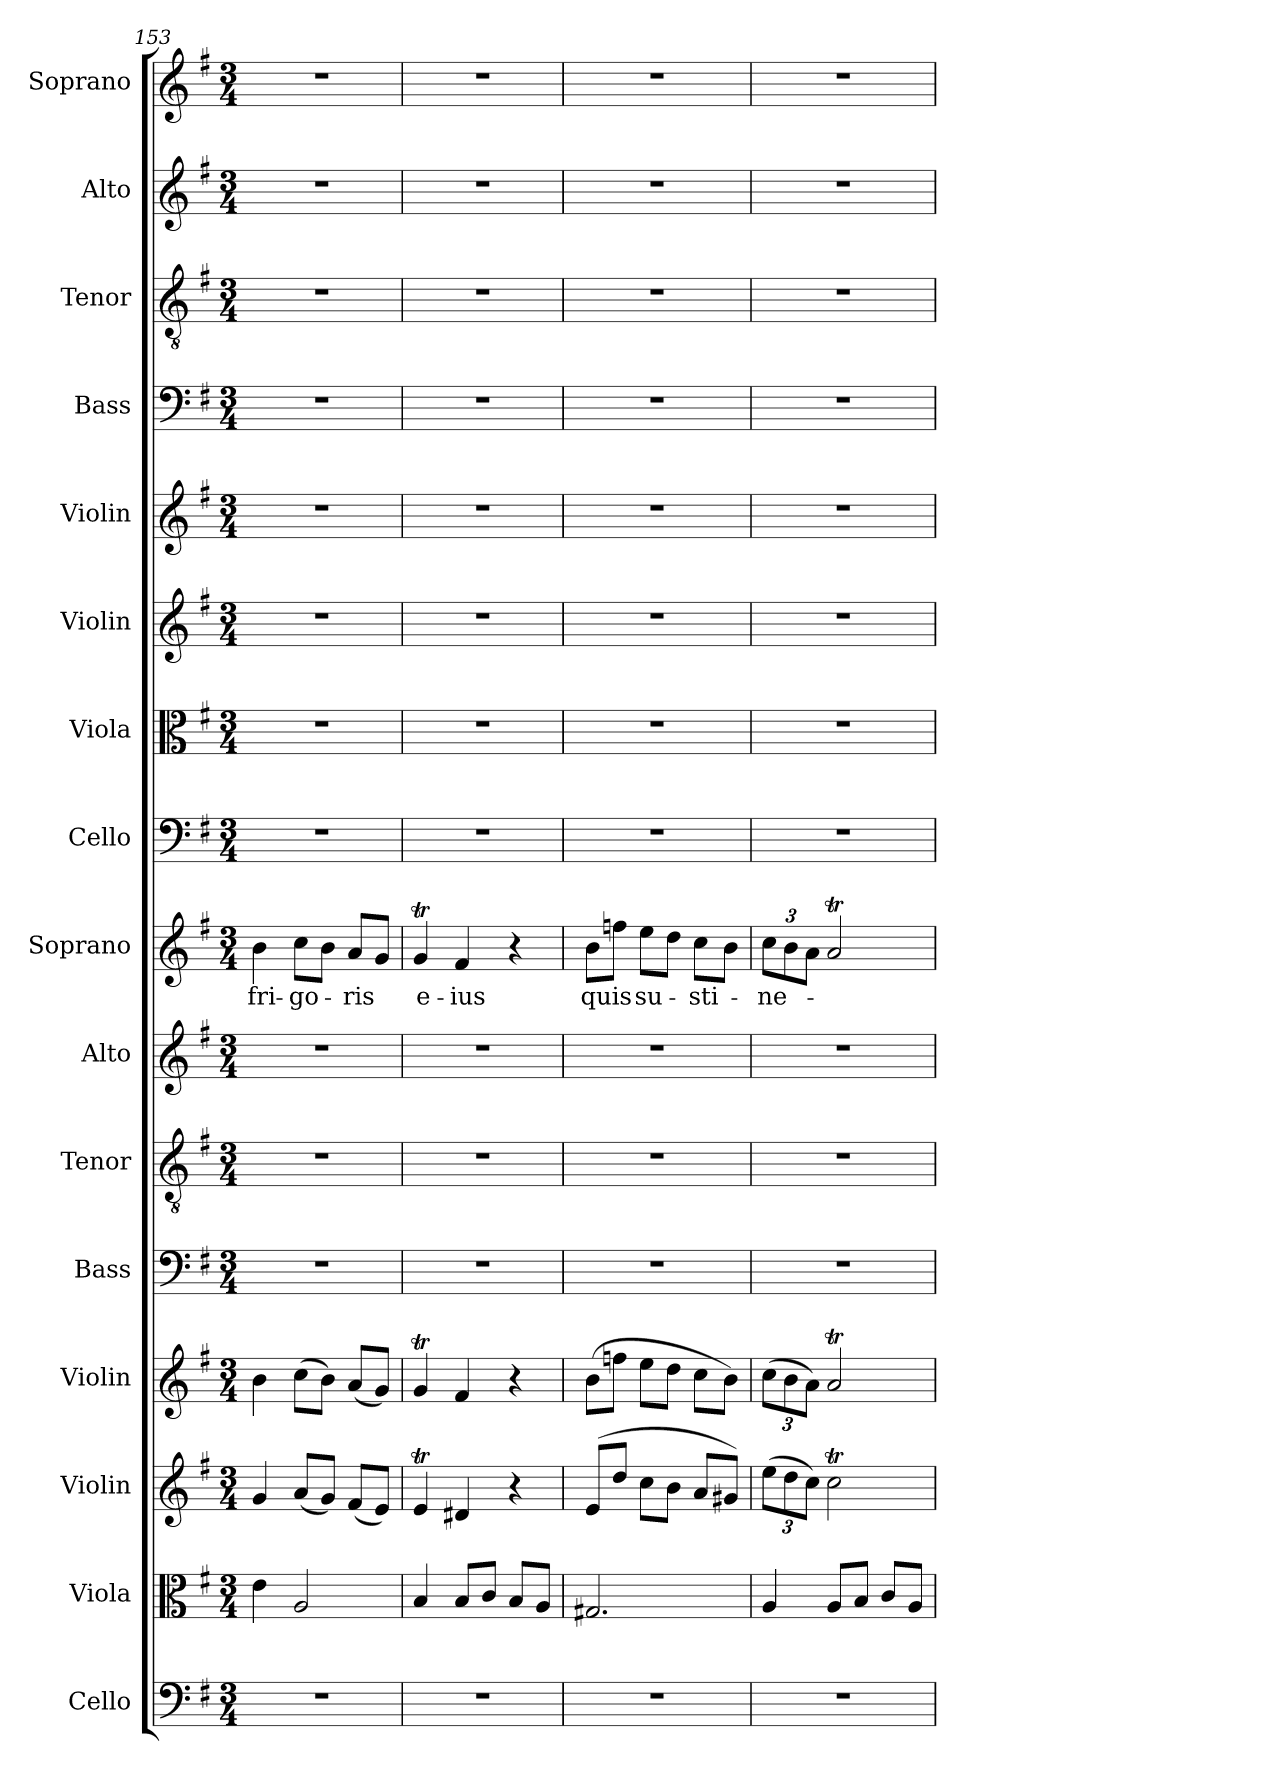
**kern	**kern	**kern	**kern	**kern	**kern	**kern	**kern	**text	**kern	**kern	**kern	**kern	**kern	**kern	**kern	**kern
*part16	*part15	*part14	*part13	*part12	*part11	*part10	*part9	*part9	*part8	*part7	*part6	*part5	*part4	*part3	*part2	*part1
*staff16	*staff15	*staff14	*staff13	*staff12	*staff11	*staff10	*staff9	*staff9	*staff8	*staff7	*staff6	*staff5	*staff4	*staff3	*staff2	*staff1
*I"Cello	*I"Viola	*I"Violin	*I"Violin	*I"Bass	*I"Tenor	*I"Alto	*I"Soprano	*	*I"Cello	*I"Viola	*I"Violin	*I"Violin	*I"Bass	*I"Tenor	*I"Alto	*I"Soprano
*	*I'Vla.	*I'Vln.	*I'Vln.	*I'B	*I'T	*I'A	*I'S	*	*	*I'Vla.	*I'Vln.	*I'Vln.	*I'B	*I'T	*I'A	*I'S
!!LO:LB:g=z
*clefF4	*clefC3	*clefG2	*clefG2	*clefF4	*clefGv2	*clefG2	*clefG2	*	*clefF4	*clefC3	*clefG2	*clefG2	*clefF4	*clefGv2	*clefG2	*clefG2
*k[f#]	*k[f#]	*k[f#]	*k[f#]	*k[f#]	*k[f#]	*k[f#]	*k[f#]	*	*k[f#]	*k[f#]	*k[f#]	*k[f#]	*k[f#]	*k[f#]	*k[f#]	*k[f#]
*e:	*e:	*e:	*e:	*e:	*e:	*e:	*e:	*	*e:	*e:	*e:	*e:	*e:	*e:	*e:	*e:
*M3/4	*M3/4	*M3/4	*M3/4	*M3/4	*M3/4	*M3/4	*M3/4	*	*M3/4	*M3/4	*M3/4	*M3/4	*M3/4	*M3/4	*M3/4	*M3/4
=153	=153	=153	=153	=153	=153	=153	=153	=153	=153	=153	=153	=153	=153	=153	=153	=153
!	!	!	!	!	!	!	!	!LO:LY:b	!	!	!	!	!	!	!	!
2.r	4e\	4g/	4b\	2.r	2.r	2.r	4b\	fri-	2.r	2.r	2.r	2.r	2.r	2.r	2.r	2.r
!	!	!	!	!	!	!	!	!LO:LY:b	!	!	!	!	!	!	!	!
.	2A/	(<8a/L	(>8cc\L	.	.	.	8cc\L	-go-	.	.	.	.	.	.	.	.
.	.	8g/J)	8b\J)	.	.	.	8b\J	.	.	.	.	.	.	.	.	.
!	!	!	!	!	!	!	!	!LO:LY:b	!	!	!	!	!	!	!	!
.	.	(<8f#/L	(<8a/L	.	.	.	8a/L	-ris	.	.	.	.	.	.	.	.
.	.	8e/J)	8g/J)	.	.	.	8g/J	.	.	.	.	.	.	.	.	.
=154	=154	=154	=154	=154	=154	=154	=154	=154	=154	=154	=154	=154	=154	=154	=154	=154
!	!	!	!	!	!	!	!	!LO:LY:b	!	!	!	!	!	!	!	!
2.r	4B/	4eT/	4gT/	2.r	2.r	2.r	4gT/	e-	2.r	2.r	2.r	2.r	2.r	2.r	2.r	2.r
!	!	!	!	!	!	!	!	!LO:LY:b	!	!	!	!	!	!	!	!
.	8B/L	4d#X/	4f#/	.	.	.	4f#/	-ius	.	.	.	.	.	.	.	.
.	8c/J	.	.	.	.	.	.	.	.	.	.	.	.	.	.	.
.	8B/L	4r	4r	.	.	.	4r	.	.	.	.	.	.	.	.	.
.	8A/J	.	.	.	.	.	.	.	.	.	.	.	.	.	.	.
=155	=155	=155	=155	=155	=155	=155	=155	=155	=155	=155	=155	=155	=155	=155	=155	=155
!	!	!	!	!	!	!	!	!LO:LY:b	!	!	!	!	!	!	!	!
2.r	2.G#X/	(>8e/L	(>8b\L	2.r	2.r	2.r	8b\L	quis	2.r	2.r	2.r	2.r	2.r	2.r	2.r	2.r
.	.	8dd/J	8ffn\J	.	.	.	8ffn\J	.	.	.	.	.	.	.	.	.
!	!	!	!	!	!	!	!	!LO:LY:b	!	!	!	!	!	!	!	!
.	.	8cc\L	8ee\L	.	.	.	8ee\L	su-	.	.	.	.	.	.	.	.
.	.	8b\J	8dd\J	.	.	.	8dd\J	.	.	.	.	.	.	.	.	.
!	!	!	!	!	!	!	!	!LO:LY:b	!	!	!	!	!	!	!	!
.	.	8a/L	8cc\L	.	.	.	8cc\L	-sti-	.	.	.	.	.	.	.	.
.	.	8g#X/J)	8b\J)	.	.	.	8b\J	.	.	.	.	.	.	.	.	.
=156	=156	=156	=156	=156	=156	=156	=156	=156	=156	=156	=156	=156	=156	=156	=156	=156
!	!	!	!	!	!	!	!	!LO:LY:b	!	!	!	!	!	!	!	!
2.r	4A/	(>12ee\L	(>12cc\L	2.r	2.r	2.r	12cc\L	-ne-	2.r	2.r	2.r	2.r	2.r	2.r	2.r	2.r
.	.	12dd\	12b\	.	.	.	12b\	.	.	.	.	.	.	.	.	.
.	.	12cc\J)	12a\J)	.	.	.	12a\J	.	.	.	.	.	.	.	.	.
.	8A/L	2ccT\	2aT/	.	.	.	2aT/	.	.	.	.	.	.	.	.	.
.	8B/J	.	.	.	.	.	.	.	.	.	.	.	.	.	.	.
.	8c/L	.	.	.	.	.	.	.	.	.	.	.	.	.	.	.
.	8A/J	.	.	.	.	.	.	.	.	.	.	.	.	.	.	.
=	=	=	=	=	=	=	=	=	=	=	=	=	=	=	=	=
*-	*-	*-	*-	*-	*-	*-	*-	*-	*-	*-	*-	*-	*-	*-	*-	*-
